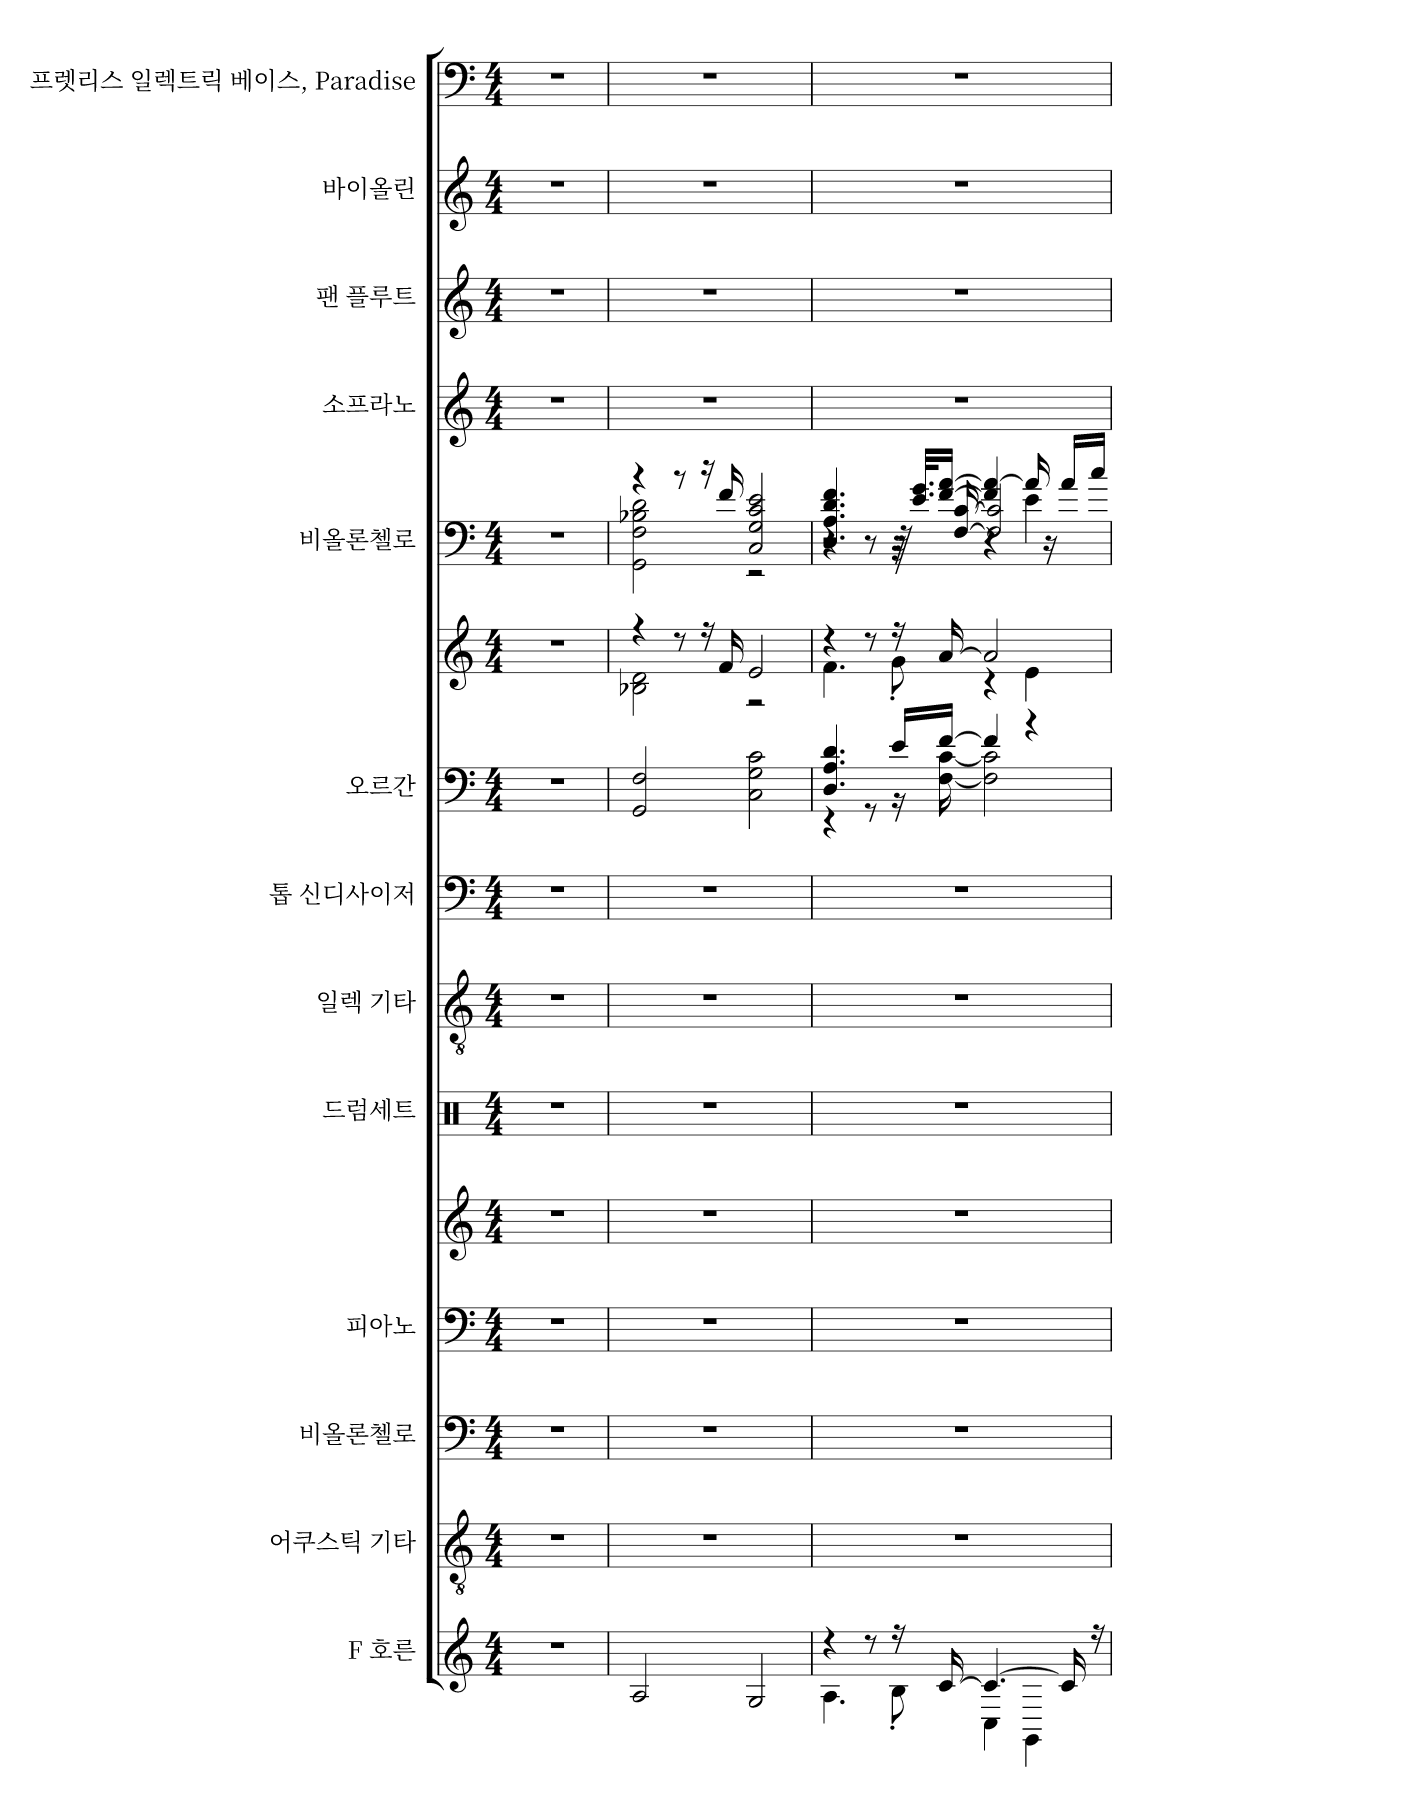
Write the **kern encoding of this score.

**kern	**kern	**kern	**kern	**kern	**kern	**kern	**kern	**kern	**kern	**kern	**kern	**kern	**kern	**kern
*part13	*part12	*part11	*part10	*part10	*part9	*part8	*part7	*part6	*part6	*part5	*part4	*part3	*part2	*part1
*staff15	*staff14	*staff13	*staff12	*staff11	*staff10	*staff9	*staff8	*staff7	*staff6	*staff5	*staff4	*staff3	*staff2	*staff1
*I"F 호른	*I"어쿠스틱 기타	*I"비올론첼로	*I"피아노	*	*I"드럼세트	*I"일렉 기타	*I"톱 신디사이저	*I"오르간	*	*I"비올론첼로	*I"소프라노	*I"팬 플루트	*I"바이올린	*I"프렛리스 일렉트릭 베이스, Paradise
*clefG2	*clefGv2	*clefF4	*clefF4	*clefG2	*clefX	*clefGv2	*clefF4	*clefF4	*clefG2	*clefF4	*clefG2	*clefG2	*clefG2	*clefF4
*ITrd4c7	*	*	*	*	*	*	*	*	*	*	*	*	*	*ITrd7c12
*k[b-]	*k[]	*k[]	*k[]	*k[]	*k[]	*k[]	*k[]	*k[]	*k[]	*k[]	*k[]	*k[]	*k[]	*k[]
*M4/4	*M4/4	*M4/4	*M4/4	*M4/4	*M4/4	*M4/4	*M4/4	*M4/4	*M4/4	*M4/4	*M4/4	*M4/4	*M4/4	*M4/4
*MM70	*MM70	*MM70	*MM70	*MM70	*MM70	*MM70	*MM70	*MM70	*MM70	*MM70	*MM70	*MM70	*MM70	*MM70
=1	=1	=1	=1	=1	=1	=1	=1	=1	=1	=1	=1	=1	=1	=1
1r	1r	1r	1r	1r	1r	1r	1r	1r	1r	1r	1r	1r	1r	1r
=2	=2	=2	=2	=2	=2	=2	=2	=2	=2	=2	=2	=2	=2	=2
*	*	*	*	*	*	*	*	*	*^	*^	*	*	*	*
2D/	1r	1r	1r	1r	1r	1r	1r	2GG/ 2F/	4r	2B-X\ 2d\	4r	2GG\ 2F\ 2B-X\ 2d\	1r	1r	1r	1r
.	.	.	.	.	.	.	.	.	8r	.	8r	.	.	.	.	.
.	.	.	.	.	.	.	.	.	16r	.	16r	.	.	.	.	.
.	.	.	.	.	.	.	.	.	16f/	.	16f/	.	.	.	.	.
2C/	.	.	.	.	.	.	.	2C\ 2G\ 2c\	2e/	2r	2C/ 2G/ 2c/ 2e/	2r	.	.	.	.
=3	=3	=3	=3	=3	=3	=3	=3	=3	=3	=3	=3	=3	=3	=3	=3	=3
*^	*	*	*	*	*	*	*	*^	*	*	*	*^	*	*	*	*
4r	4.D\	1r	1r	1r	1r	1r	1r	1r	4.D/ 4.A/ 4.d/	4r	4r	4.f\	4.D/ 4.A/ 4.d/ 4.f/	2r	4r	1r	1r	1r	1r
8r	.	.	.	.	.	.	.	.	.	8r	8r	.	.	.	8r	.	.	.	.
16r	8E'\	.	.	.	.	.	.	.	16e/LL	16r	16r	8g'\	64r	.	16r	.	.	.	.
.	.	.	.	.	.	.	.	.	.	.	.	.	32.e/ 32.g/KLL	.	.	.	.	.	.
[16F/	.	.	.	.	.	.	.	.	[16f/JJ	[16F\ [16c\	[16a/	.	[16f/ [16a/JJ	.	[16F/ [16c/	.	.	.	.
4.F/_	4FF\	.	.	.	.	.	.	.	4f/]	2F\] 2c\]	2a/]	4r	4f/] 4a/_	4r	2F/] 2c/]	.	.	.	.
.	4CC\	.	.	.	.	.	.	.	4r	.	.	4e\	16a/]	4e\	.	.	.	.	.
.	.	.	.	.	.	.	.	.	.	.	.	.	16r	.	.	.	.	.	.
16F/]	.	.	.	.	.	.	.	.	.	.	.	.	16a/LL	.	.	.	.	.	.
16r	.	.	.	.	.	.	.	.	.	.	.	.	16cc/JJ	.	.	.	.	.	.
*	*	*	*	*	*	*	*	*	*v	*v	*	*	*v	*v	*v	*	*	*	*
*v	*v	*	*	*	*	*	*	*	*	*v	*v	*	*	*	*	*
=	=	=	=	=	=	=	=	=	=	=	=	=	=	=
*-	*-	*-	*-	*-	*-	*-	*-	*-	*-	*-	*-	*-	*-	*-
